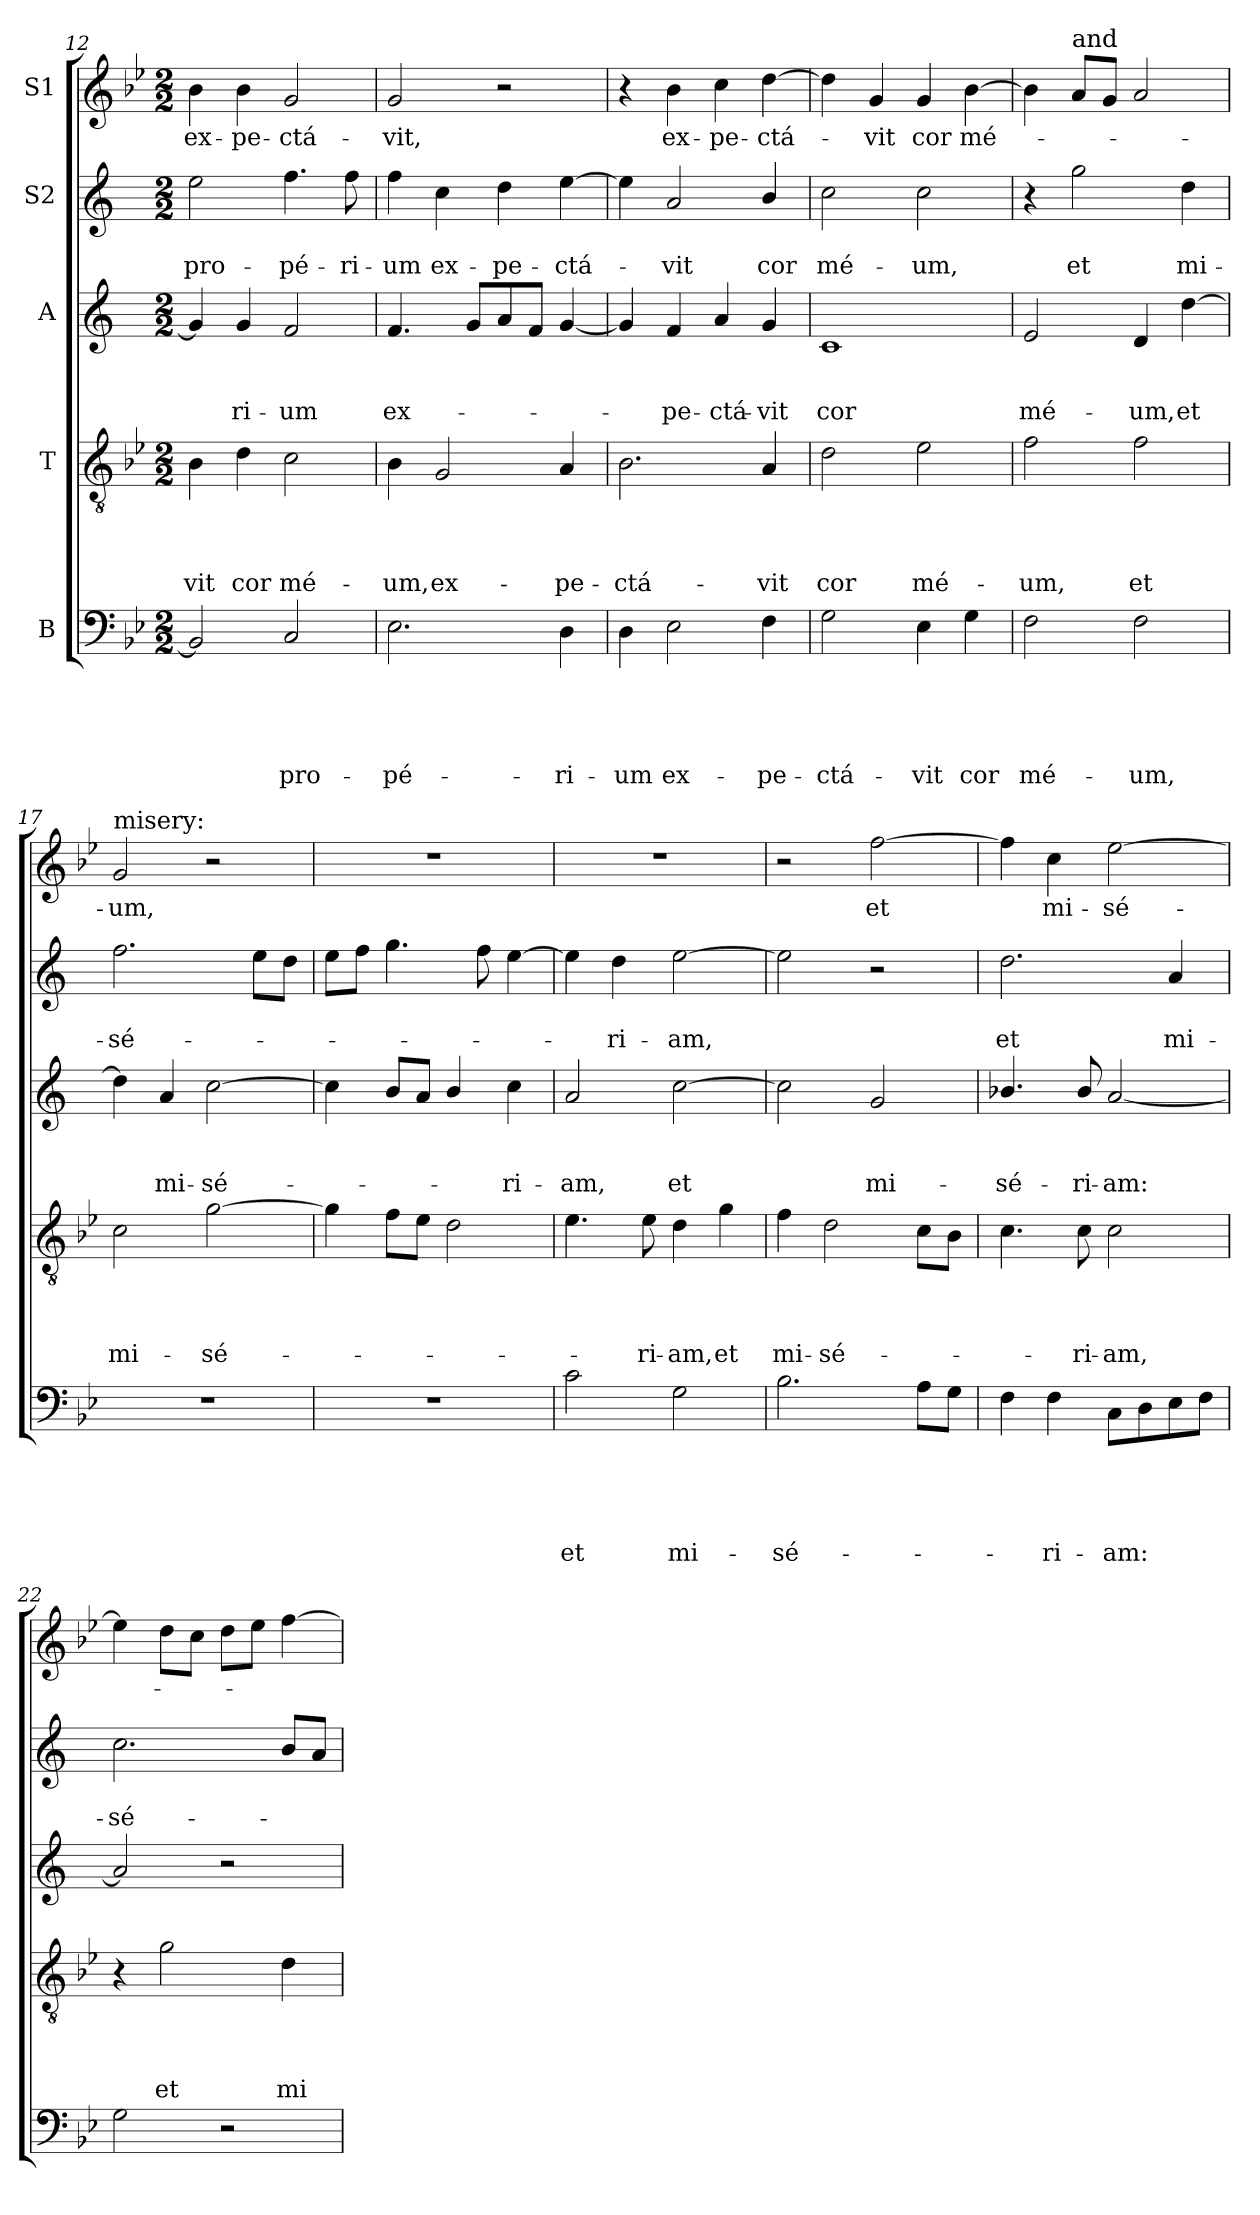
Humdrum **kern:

**kern	**text	**text	**text	**text	**text	**kern	**text	**text	**text	**text	**kern	**text	**text	**text	**kern	**text	**text	**kern	**text
*part5	*part5	*part5	*part5	*part5	*part5	*part4	*part4	*part4	*part4	*part4	*part3	*part3	*part3	*part3	*part2	*part2	*part2	*part1	*part1
*staff5	*staff5	*staff5	*staff5	*staff5	*staff5	*staff4	*staff4	*staff4	*staff4	*staff4	*staff3	*staff3	*staff3	*staff3	*staff2	*staff2	*staff2	*staff1	*staff1
*I"B	*	*	*	*	*	*I"T	*	*	*	*	*I"A	*	*	*	*I"S2	*	*	*I"S1	*
*clefF4	*	*	*	*	*	*clefGv2	*	*	*	*	*clefG2	*	*	*	*clefG2	*	*	*clefG2	*
*	*	*	*	*	*	*	*	*	*	*	*ITrd1c2	*	*	*	*ITrd1c2	*	*	*	*
*k[b-e-]	*	*	*	*	*	*k[b-e-]	*	*	*	*	*k[b-e-]	*	*	*	*k[b-e-]	*	*	*k[b-e-]	*
*B-:	*	*	*	*	*	*B-:	*	*	*	*	*B-:	*	*	*	*B-:	*	*	*B-:	*
*M2/2	*	*	*	*	*	*M2/2	*	*	*	*	*M2/2	*	*	*	*M2/2	*	*	*M2/2	*
=12	=12	=12	=12	=12	=12	=12	=12	=12	=12	=12	=12	=12	=12	=12	=12	=12	=12	=12	=12
!	!	!	!	!	!	!	!	!	!	!LO:LY:b	!	!	!	!	!	!	!LO:LY:b	!	!LO:LY:b
2BB-/]	.	.	.	.	.	4B-\	.	.	.	-vit	4f/]	.	.	.	2dd\	.	-pro-	4b-\	ex-
!	!	!	!	!	!	!	!	!	!	!LO:LY:b	!	!	!	!LO:LY:b	!	!	!	!	!LO:LY:b
.	.	.	.	.	.	4d\	.	.	.	cor	4f/	.	.	-ri-	.	.	.	4b-\	-pe-
!	!	!	!	!	!LO:LY:b	!	!	!	!	!LO:LY:b	!	!	!	!LO:LY:b	!	!	!LO:LY:b	!	!LO:LY:b
2C/	.	.	.	.	-pro-	2c\	.	.	.	mé-	2e-/	.	.	-um	4.ee-\	.	-pé-	2g/	-ctá-
!	!	!	!	!	!	!	!	!	!	!	!	!	!	!	!	!	!LO:LY:b	!	!
.	.	.	.	.	.	.	.	.	.	.	.	.	.	.	8ee-\	.	-ri-	.	.
=13	=13	=13	=13	=13	=13	=13	=13	=13	=13	=13	=13	=13	=13	=13	=13	=13	=13	=13	=13
!	!	!	!	!	!LO:LY:b	!	!	!	!	!LO:LY:b	!	!	!	!LO:LY:b	!	!	!LO:LY:b	!	!LO:LY:b
2.E-\	.	.	.	.	-pé-	4B-\	.	.	.	-um,	4.e-/	.	.	ex-	4ee-\	.	-um	2g/	-vit,
!	!	!	!	!	!	!	!	!	!	!LO:LY:b	!	!	!	!	!	!	!LO:LY:b	!	!
.	.	.	.	.	.	2G/	.	.	.	ex-	.	.	.	.	4b-\	.	ex-	.	.
.	.	.	.	.	.	.	.	.	.	.	8f/L	.	.	.	.	.	.	.	.
!	!	!	!	!	!	!	!	!	!	!	!	!	!	!	!	!	!LO:LY:b	!	!
.	.	.	.	.	.	.	.	.	.	.	8g/	.	.	.	4cc\	.	-pe-	2r	.
.	.	.	.	.	.	.	.	.	.	.	8e-/J	.	.	.	.	.	.	.	.
!	!	!	!	!	!LO:LY:b	!	!	!	!	!LO:LY:b	!	!	!	!	!	!	!LO:LY:b	!	!
4D\	.	.	.	.	-ri-	4A/	.	.	.	-pe-	[4f/	.	.	.	[4dd\	.	-ctá-	.	.
=14	=14	=14	=14	=14	=14	=14	=14	=14	=14	=14	=14	=14	=14	=14	=14	=14	=14	=14	=14
!	!	!	!	!	!LO:LY:b	!	!	!	!	!LO:LY:b	!	!	!	!	!	!	!	!	!
4D\	.	.	.	.	-um	2.B-\	.	.	.	-ctá-	4f/]	.	.	.	4dd\]	.	.	4r	.
!	!	!	!	!	!LO:LY:b	!	!	!	!	!	!	!	!	!LO:LY:b	!	!	!LO:LY:b	!	!LO:LY:b
2E-\	.	.	.	.	ex-	.	.	.	.	.	4e-/	.	.	-pe-	2g/	.	-vit	4b-\	ex-
!	!	!	!	!	!	!	!	!	!	!	!	!	!	!LO:LY:b	!	!	!	!	!LO:LY:b
.	.	.	.	.	.	.	.	.	.	.	4g/	.	.	-ctá-	.	.	.	4cc\	-pe-
!	!	!	!	!	!LO:LY:b	!	!	!	!	!LO:LY:b	!	!	!	!LO:LY:b	!	!	!LO:LY:b	!	!LO:LY:b
4F\	.	.	.	.	-pe-	4A/	.	.	.	-vit	4f/	.	.	-vit	4a/	.	cor	[4dd\	-ctá-
=15	=15	=15	=15	=15	=15	=15	=15	=15	=15	=15	=15	=15	=15	=15	=15	=15	=15	=15	=15
!	!	!	!	!	!LO:LY:b	!	!	!	!	!LO:LY:b	!	!	!	!LO:LY:b	!	!	!LO:LY:b	!	!
2G\	.	.	.	.	-ctá-	2d\	.	.	.	cor	1B-	.	.	cor	2b-\	.	mé-	4dd\]	.
!	!	!	!	!	!	!	!	!	!	!	!	!	!	!	!	!	!	!	!LO:LY:b
.	.	.	.	.	.	.	.	.	.	.	.	.	.	.	.	.	.	4g/	-vit
!	!	!	!	!	!LO:LY:b	!	!	!	!	!LO:LY:b	!	!	!	!	!	!	!LO:LY:b	!	!LO:LY:b
4E-\	.	.	.	.	-vit	2e-\	.	.	.	mé-	.	.	.	.	2b-\	.	-um,	4g/	cor
!	!	!	!	!	!LO:LY:b	!	!	!	!	!	!	!	!	!	!	!	!	!	!LO:LY:b
4G\	.	.	.	.	cor	.	.	.	.	.	.	.	.	.	.	.	.	[4b-\	mé-
=16	=16	=16	=16	=16	=16	=16	=16	=16	=16	=16	=16	=16	=16	=16	=16	=16	=16	=16	=16
!	!	!	!	!	!LO:LY:b	!	!	!	!	!LO:LY:b	!	!	!	!LO:LY:b	!	!	!	!	!
2F\	.	.	.	.	mé-	2f\	.	.	.	-um,	2d/	.	.	mé-	4r	.	.	4b-\]	.
!	!	!	!	!	!	!	!	!	!	!	!	!	!	!	!	!	!	!LO:TX:a:t=and	!
!	!	!	!	!	!	!	!	!	!	!	!	!	!	!	!	!	!LO:LY:b	!	!
.	.	.	.	.	.	.	.	.	.	.	.	.	.	.	2ff\	.	et	8a/L	.
.	.	.	.	.	.	.	.	.	.	.	.	.	.	.	.	.	.	8g/J	.
!	!	!	!	!	!LO:LY:b	!	!	!	!	!LO:LY:b	!	!	!	!LO:LY:b	!	!	!	!	!
2F\	.	.	.	.	-um,	2f\	.	.	.	et	4c/	.	.	-um,	.	.	.	2a/	.
!	!	!	!	!	!	!	!	!	!	!	!	!	!	!LO:LY:b	!	!	!LO:LY:b	!	!
.	.	.	.	.	.	.	.	.	.	.	[4cc\	.	.	et	4cc\	.	mi-	.	.
!!LO:PB:g=z
=17	=17	=17	=17	=17	=17	=17	=17	=17	=17	=17	=17	=17	=17	=17	=17	=17	=17	=17	=17
!	!	!	!	!	!	!	!	!	!	!	!	!	!	!	!	!	!	!LO:TX:a:t=misery&colon;	!
!	!	!	!	!	!	!	!	!	!	!LO:LY:b	!	!	!	!	!	!	!LO:LY:b	!	!LO:LY:b
1r	.	.	.	.	.	2c\	.	.	.	mi-	4cc\]	.	.	.	2.ee-\	.	-sé-	2g/	-um,
!	!	!	!	!	!	!	!	!	!	!	!	!	!	!LO:LY:b	!	!	!	!	!
.	.	.	.	.	.	.	.	.	.	.	4g/	.	.	mi-	.	.	.	.	.
!	!	!	!	!	!	!	!	!	!	!LO:LY:b	!	!	!	!LO:LY:b	!	!	!	!	!
.	.	.	.	.	.	[2g\	.	.	.	-sé-	[2b-\	.	.	-sé-	.	.	.	2r	.
.	.	.	.	.	.	.	.	.	.	.	.	.	.	.	8dd\L	.	.	.	.
.	.	.	.	.	.	.	.	.	.	.	.	.	.	.	8cc\J	.	.	.	.
=18	=18	=18	=18	=18	=18	=18	=18	=18	=18	=18	=18	=18	=18	=18	=18	=18	=18	=18	=18
1r	.	.	.	.	.	4g\]	.	.	.	.	4b-\]	.	.	.	8dd\L	.	.	1r	.
.	.	.	.	.	.	.	.	.	.	.	.	.	.	.	8ee-\J	.	.	.	.
.	.	.	.	.	.	8f\L	.	.	.	.	8a/L	.	.	.	4.ff\	.	.	.	.
.	.	.	.	.	.	8e-\J	.	.	.	.	8g/J	.	.	.	.	.	.	.	.
.	.	.	.	.	.	2d\	.	.	.	.	4a/	.	.	.	.	.	.	.	.
.	.	.	.	.	.	.	.	.	.	.	.	.	.	.	8ee-\	.	.	.	.
!	!	!	!	!	!	!	!	!	!	!	!	!	!	!LO:LY:b	!	!	!	!	!
.	.	.	.	.	.	.	.	.	.	.	4b-\	.	.	-ri-	[4dd\	.	.	.	.
=19	=19	=19	=19	=19	=19	=19	=19	=19	=19	=19	=19	=19	=19	=19	=19	=19	=19	=19	=19
!	!	!	!	!	!LO:LY:b	!	!	!	!	!	!	!	!	!LO:LY:b	!	!	!	!	!
2c\	.	.	.	.	et	4.e-\	.	.	.	.	2g/	.	.	-am,	4dd\]	.	.	1r	.
!	!	!	!	!	!	!	!	!	!	!	!	!	!	!	!	!	!LO:LY:b	!	!
.	.	.	.	.	.	.	.	.	.	.	.	.	.	.	4cc\	.	-ri-	.	.
!	!	!	!	!	!	!	!	!	!	!LO:LY:b	!	!	!	!	!	!	!	!	!
.	.	.	.	.	.	8e-\	.	.	.	-ri-	.	.	.	.	.	.	.	.	.
!	!	!	!	!	!LO:LY:b	!	!	!	!	!LO:LY:b	!	!	!	!LO:LY:b	!	!	!LO:LY:b	!	!
2G\	.	.	.	.	mi-	4d\	.	.	.	-am,	[2b-\	.	.	et	[2dd\	.	-am,	.	.
!	!	!	!	!	!	!	!	!	!	!LO:LY:b	!	!	!	!	!	!	!	!	!
.	.	.	.	.	.	4g\	.	.	.	et	.	.	.	.	.	.	.	.	.
=20	=20	=20	=20	=20	=20	=20	=20	=20	=20	=20	=20	=20	=20	=20	=20	=20	=20	=20	=20
!	!	!	!	!	!LO:LY:b	!	!	!	!	!LO:LY:b	!	!	!	!	!	!	!	!	!
2.B-\	.	.	.	.	-sé-	4f\	.	.	.	mi-	2b-\]	.	.	.	2dd\]	.	.	2r	.
!	!	!	!	!	!	!	!	!	!	!LO:LY:b	!	!	!	!	!	!	!	!	!
.	.	.	.	.	.	2d\	.	.	.	-sé-	.	.	.	.	.	.	.	.	.
!	!	!	!	!	!	!	!	!	!	!	!	!	!	!LO:LY:b	!	!	!	!	!LO:LY:b
.	.	.	.	.	.	.	.	.	.	.	2f/	.	.	mi-	2r	.	.	[2ff\	et
8A\L	.	.	.	.	.	8c\L	.	.	.	.	.	.	.	.	.	.	.	.	.
8G\J	.	.	.	.	.	8B-\J	.	.	.	.	.	.	.	.	.	.	.	.	.
=21	=21	=21	=21	=21	=21	=21	=21	=21	=21	=21	=21	=21	=21	=21	=21	=21	=21	=21	=21
!	!	!	!	!	!	!	!	!	!	!	!	!	!	!LO:LY:b	!	!	!LO:LY:b	!	!
4F\	.	.	.	.	.	4.c\	.	.	.	.	4.a-X/	.	.	-sé-	2.cc\	.	et	4ff\]	.
!	!	!	!	!	!LO:LY:b	!	!	!	!	!	!	!	!	!	!	!	!	!	!LO:LY:b
4F\	.	.	.	.	-ri-	.	.	.	.	.	.	.	.	.	.	.	.	4cc\	mi-
!	!	!	!	!	!	!	!	!	!	!LO:LY:b	!	!	!	!LO:LY:b	!	!	!	!	!
.	.	.	.	.	.	8c\	.	.	.	-ri-	8a-/	.	.	-ri-	.	.	.	.	.
!	!	!	!	!	!LO:LY:b	!	!	!	!	!LO:LY:b	!	!	!	!LO:LY:b	!	!	!	!	!LO:LY:b
8C\L	.	.	.	.	-am:	2c\	.	.	.	-am,	[2g/	.	.	-am:	.	.	.	[2ee-\	-sé-
8D\	.	.	.	.	.	.	.	.	.	.	.	.	.	.	.	.	.	.	.
!	!	!	!	!	!	!	!	!	!	!	!	!	!	!	!	!	!LO:LY:b	!	!
8E-\	.	.	.	.	.	.	.	.	.	.	.	.	.	.	4g/	.	mi-	.	.
8F\J	.	.	.	.	.	.	.	.	.	.	.	.	.	.	.	.	.	.	.
!!LO:LB:g=z
=22	=22	=22	=22	=22	=22	=22	=22	=22	=22	=22	=22	=22	=22	=22	=22	=22	=22	=22	=22
!	!	!	!	!	!	!	!	!	!	!	!	!	!	!	!	!	!LO:LY:b	!	!
2G\	.	.	.	.	.	4r	.	.	.	.	2g/]	.	.	.	2.b-\	.	-sé-	4ee-\]	.
!	!	!	!	!	!	!	!	!	!	!LO:LY:b	!	!	!	!	!	!	!	!	!
.	.	.	.	.	.	2g\	.	.	.	et	.	.	.	.	.	.	.	8dd\L	.
.	.	.	.	.	.	.	.	.	.	.	.	.	.	.	.	.	.	8cc\J	.
2r	.	.	.	.	.	.	.	.	.	.	2r	.	.	.	.	.	.	8dd\L	.
.	.	.	.	.	.	.	.	.	.	.	.	.	.	.	.	.	.	8ee-\J	.
!	!	!	!	!	!	!	!	!	!	!LO:LY:b	!	!	!	!	!	!	!	!	!
.	.	.	.	.	.	4d\	.	.	.	mi-	.	.	.	.	8a/L	.	.	[4ff\	.
.	.	.	.	.	.	.	.	.	.	.	.	.	.	.	8g/J	.	.	.	.
=	=	=	=	=	=	=	=	=	=	=	=	=	=	=	=	=	=	=	=
*-	*-	*-	*-	*-	*-	*-	*-	*-	*-	*-	*-	*-	*-	*-	*-	*-	*-	*-	*-
